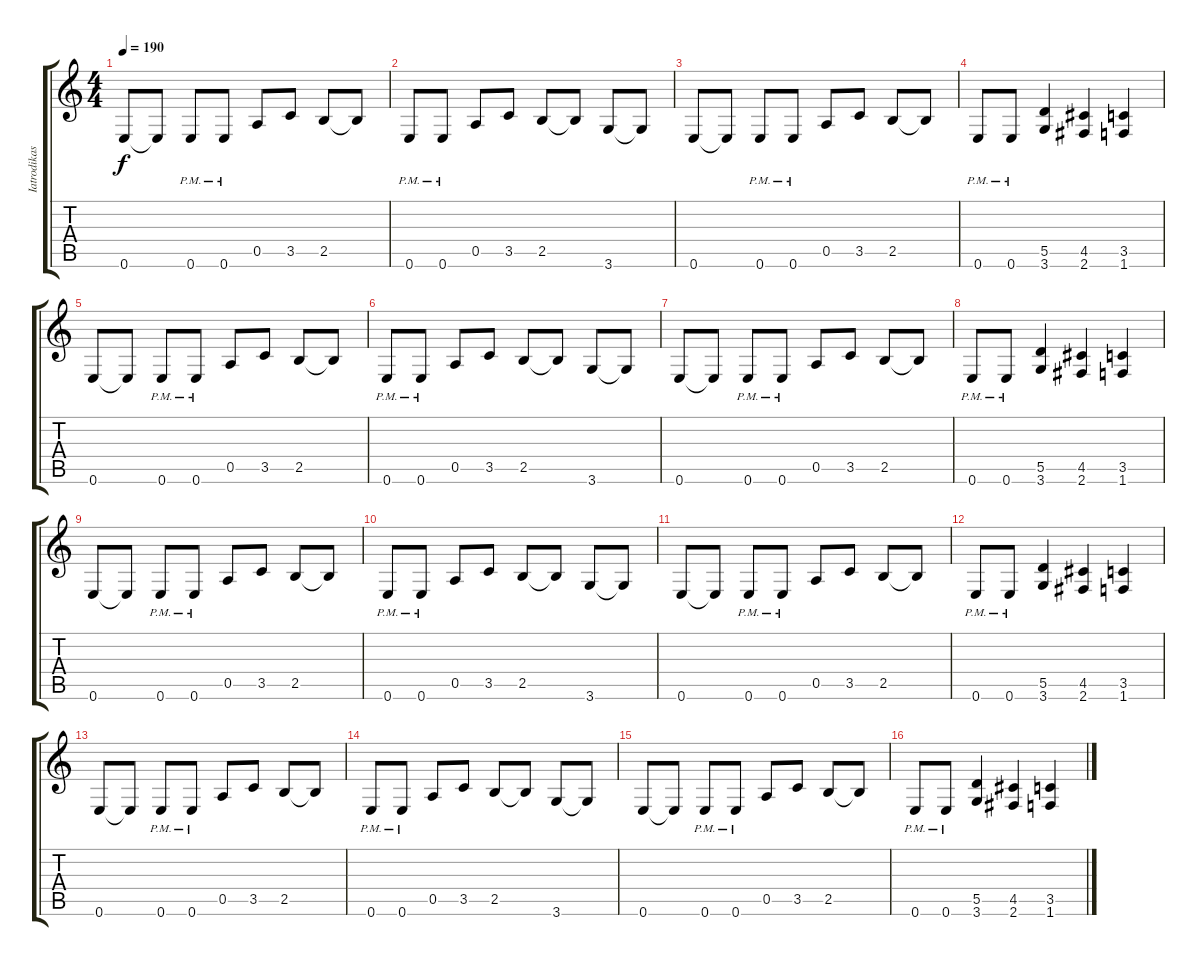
\track ("Iatrodikastis" "Iatrodikas") {instrument distortionguitar}
\staff {score tabs}
\tuning (E4 B3 G3 D3 A2 E2) {hide}
\ts (4 4)
\tempo 190
\clef g2
\ks c
0.6.8{dy f} 0.6{t}.8 0.6{pm}.8 0.6{pm}.8 0.5.8 3.5.8 2.5.8 2.5{t}.8 |
0.6{pm}.8 0.6{pm}.8 0.5.8 3.5.8 2.5.8 2.5{t}.8 3.6.8 3.6{t}.8 |
0.6.8 0.6{t}.8 0.6{pm}.8 0.6{pm}.8 0.5.8 3.5.8 2.5.8 2.5{t}.8 |
0.6{pm}.8 0.6{pm}.8 (5.5 3.6).4 (4.5 2.6).4 (3.5 1.6).4 |
0.6.8 0.6{t}.8 0.6{pm}.8 0.6{pm}.8 0.5.8 3.5.8 2.5.8 2.5{t}.8 |
0.6{pm}.8 0.6{pm}.8 0.5.8 3.5.8 2.5.8 2.5{t}.8 3.6.8 3.6{t}.8 |
0.6.8 0.6{t}.8 0.6{pm}.8 0.6{pm}.8 0.5.8 3.5.8 2.5.8 2.5{t}.8 |
0.6{pm}.8 0.6{pm}.8 (5.5 3.6).4 (4.5 2.6).4 (3.5 1.6).4 |
0.6.8 0.6{t}.8 0.6{pm}.8 0.6{pm}.8 0.5.8 3.5.8 2.5.8 2.5{t}.8 |
0.6{pm}.8 0.6{pm}.8 0.5.8 3.5.8 2.5.8 2.5{t}.8 3.6.8 3.6{t}.8 |
0.6.8 0.6{t}.8 0.6{pm}.8 0.6{pm}.8 0.5.8 3.5.8 2.5.8 2.5{t}.8 |
0.6{pm}.8 0.6{pm}.8 (5.5 3.6).4 (4.5 2.6).4 (3.5 1.6).4 |
0.6.8 0.6{t}.8 0.6{pm}.8 0.6{pm}.8 0.5.8 3.5.8 2.5.8 2.5{t}.8 |
0.6{pm}.8 0.6{pm}.8 0.5.8 3.5.8 2.5.8 2.5{t}.8 3.6.8 3.6{t}.8 |
0.6.8 0.6{t}.8 0.6{pm}.8 0.6{pm}.8 0.5.8 3.5.8 2.5.8 2.5{t}.8 |
0.6{pm}.8 0.6{pm}.8 (5.5 3.6).4 (4.5 2.6).4 (3.5 1.6).4
